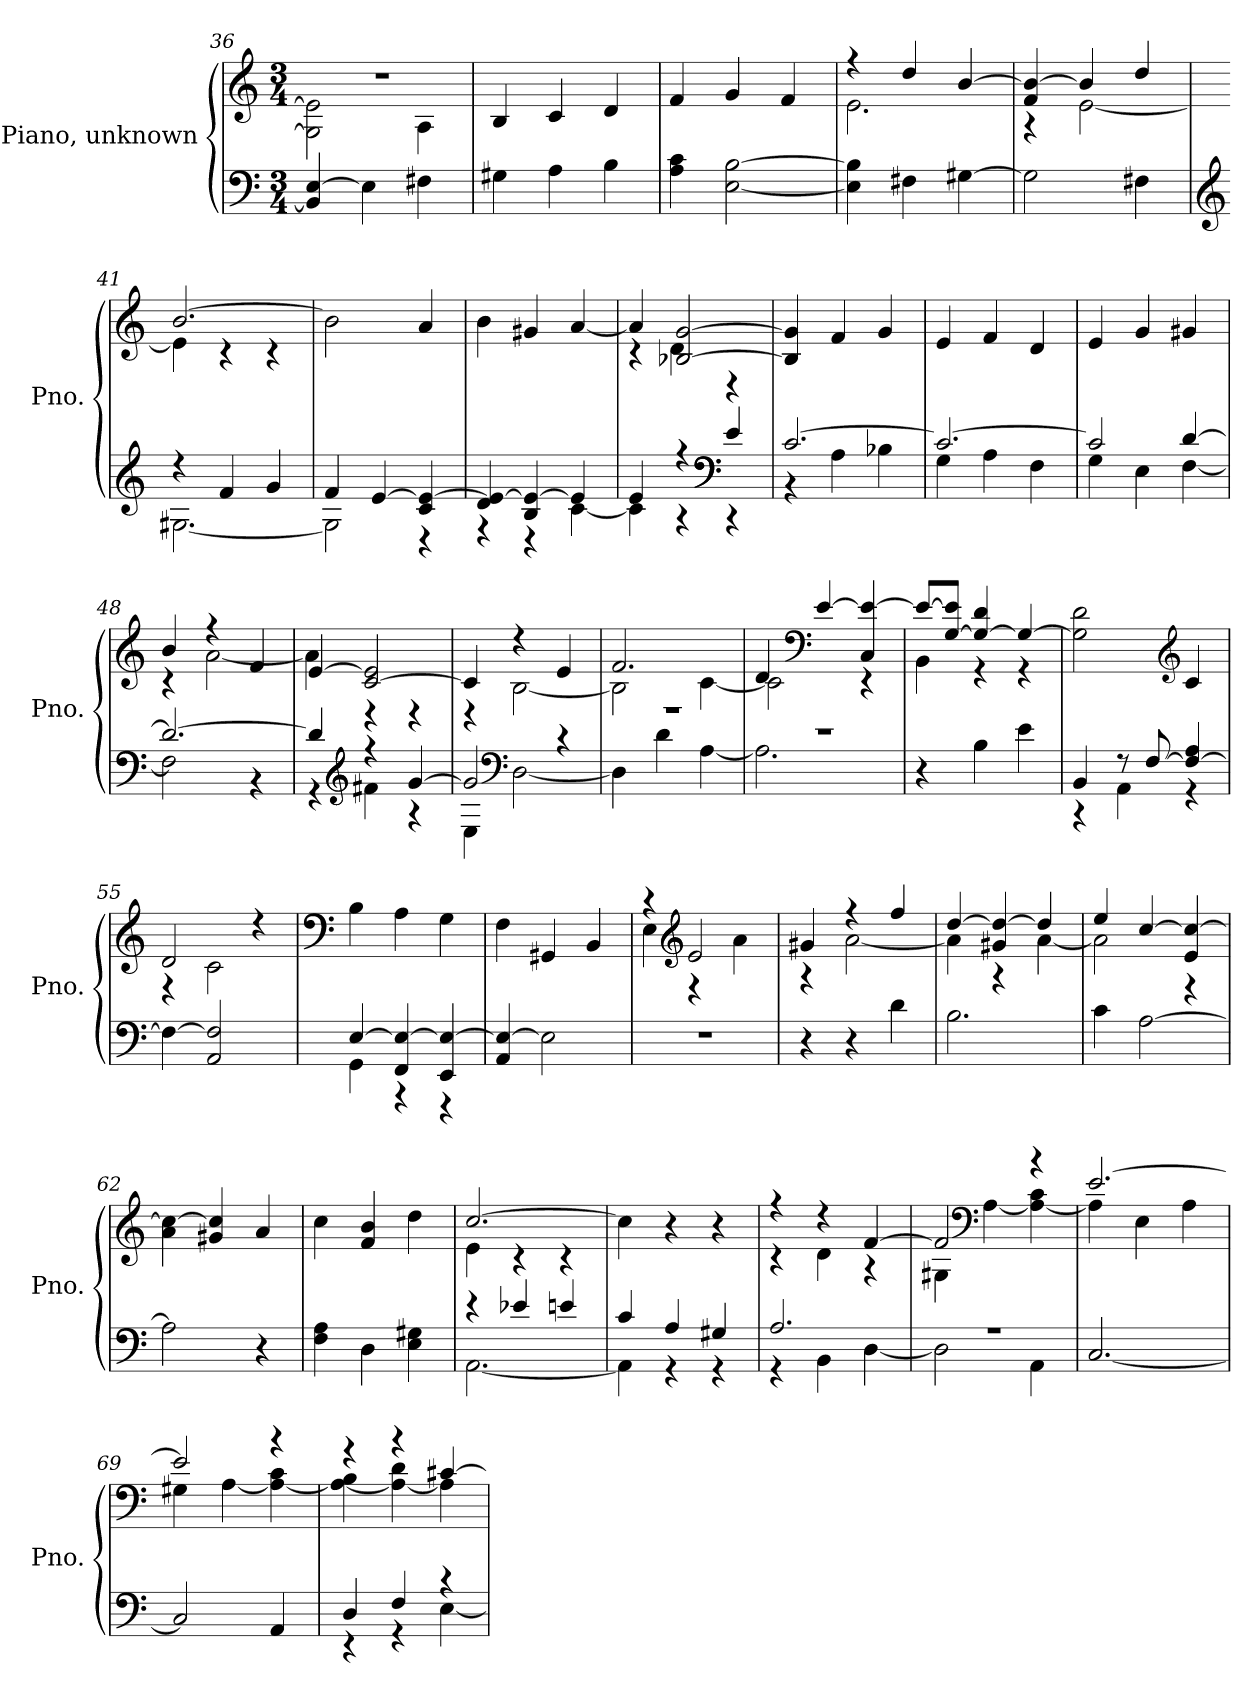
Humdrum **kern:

**kern	**kern
*part1	*part1
*staff2	*staff1
*I"Piano, unknown	*
*I'Pno.	*
*clefF4	*clefG2
*k[]	*k[]
*M3/4	*M3/4
=36	=36
*	*^
4BB/] [4E/	2.r	2G#\] 2e\]
4E\]	.	.
4F#X\	.	4A\
*	*v	*v
=37	=37
4G#X\	4B/
4A\	4c/
4B\	4d/
=38	=38
4A\ 4c\	4f/
[2E\ [2B\	4g/
.	4f/
=39	=39
*	*^
4E\] 4B\]	4r	2.e\
4F#X\	4dd/	.
[4G#X\	[4b/	.
=40	=40	=40
2G#\]	4f/ 4b/_	4r
.	4b/]	[2e\
4F#X\	4dd/	.
!!LO:LB:g=z	!!
=41	=41	=41
*clefG2	*	*
*^	*	*
4r	[2.G#X\	[2.b/	4e\]
4f/	.	.	4r
4g/	.	.	4r
*	*	*v	*v
=42	=42	=42
4f/	2G#\]	2b\]
[4e/	.	.
4c/ 4e/_	4r	4a/
=43	=43	=43
4d/ 4e/_	4r	4b\
4B/ 4e/_	4r	4g#X/
4e/]	[4c\	[4a/
=44	=44	=44
*	*	*^
4e/	4c\]	4a/]	4r
4r	4r	[2B-X/ [2g/	4d\
*clefF4	*	*	*
4e/	4r	.	4r
*	*	*v	*v
=45	=45	=45
[2.c/	4r	4B-/] 4g/]
.	4A\	4f/
.	4B-X\	4g/
=46	=46	=46
2.c/_	4G\	4e/
.	4A\	4f/
.	4F\	4d/
=47	=47	=47
2c/]	4G\	4e/
.	4E\	4g/
[4d/	[4F\	4g#X/
=48	=48	=48
*	*	*^
2.d/_	2F\]	4b/	4r
.	.	4r	[2a\
.	4r	4f/	.
!!LO:PB:g=z	!!
=49	=49	=49	=49
4d/]	4r	[4e/	4a\]
*clefG2	*	*	*
4r	4f#X\	[2c/ 2e/]	4r
[4g/	4r	.	4r
=50	=50	=50	=50
2g/]	4E\	4c/]	4r
*clefF4	*	*	*
.	[2D\	4r	[2B\
4r	.	4e/	.
=51	=51	=51	=51
2.r	4D\]	2.f/	2B\]
.	4d\	.	.
.	[4A\	.	[4c\
=52	=52	=52	=52
2.r	2.A\]	4d/	2c\]
*	*	*clefF4	*
.	.	[4e/	.
.	.	4C/ 4e/_	4r
*v	*v	*	*
=53	=53	=53
4r	8e/L_	4BB\
.	[8G/ 8e/]J	.
4B\	4G/_ 4d/	4r
4e\	4G/_	4r
*	*v	*v
=54	=54
*^	*
4BB/	4r	2G\] 2d\
8r	4AA\	.
[8F/	.	.
*	*	*clefG2
4F/_ 4A/	4r	4c/
*v	*v	*
=55	=55
*	*^
4F\_	2d/	4r
2AA/ 2F/]	.	2c\
.	4r	.
*	*v	*v
!!LO:LB:g=z
=56	=56
*	*clefF4
*^	*
[4E/	4GG\	4B\
4FF/ 4E/_	4r	4A\
4EE/ 4E/_	4r	4G\
*v	*v	*
=57	=57
4AA/ 4E/_	4F\
2E\]	4GG#X/
.	4BB/
=58	=58
*	*^
2.r	4r	4E\
*	*clefG2	*
.	2e/	4r
.	.	4a\
=59	=59	=59
4r	4g#X/	4r
4r	4r	[2a\
4d\	4ff/	.
=60	=60	=60
2.B\	[4dd/	4a\]
.	4g#X/ 4dd/_	4r
.	4dd/]	[4a\
=61	=61	=61
4c\	4ee/	2a\]
[2A\	[4cc/	.
.	4e/ 4cc/_	4r
*	*v	*v
=62	=62
2A\]	4a\ 4cc\_
.	4g#X/ 4cc/]
4r	4a/
=63	=63
4F\ 4A\	4cc\
4D\	4f/ 4b/
4E\ 4G#X\	4dd\
!!LO:LB:g=z
=64	=64
*^	*^
4r	[2.AA\	[2.cc/	4e\
4e-X/	.	.	4r
4en/	.	.	4r
*	*	*v	*v
=65	=65	=65
4c/	4AA\]	4cc\]
4A/	4r	4r
4G#X/	4r	4r
=66	=66	=66
*	*	*^
2.A/	4r	4r	4r
.	4BB\	4r	4d\
.	[4D\	[4f/	4r
=67	=67	=67	=67
2.r	2D\]	2f/]	4G#X\
*	*	*clefF4	*
.	.	.	[4A\
.	4AA\	4r	4A\_ 4c\
*v	*v	*	*
=68	=68	=68
[2.C/	[2.e/	4A\]
.	.	4E\
.	.	4A\
=69	=69	=69
2C/]	2e/]	4G#X\
.	.	[4A\
4AA/	4r	4A\_ 4c\
=70	=70	=70
*^	*	*
4D/	4r	4r	4A\_ 4B\
4F/	4r	4r	4A\_ 4d\
4r	[4E\	[4c#X/	4A\]
*v	*v	*	*
*	*v	*v
=	=
*-	*-
